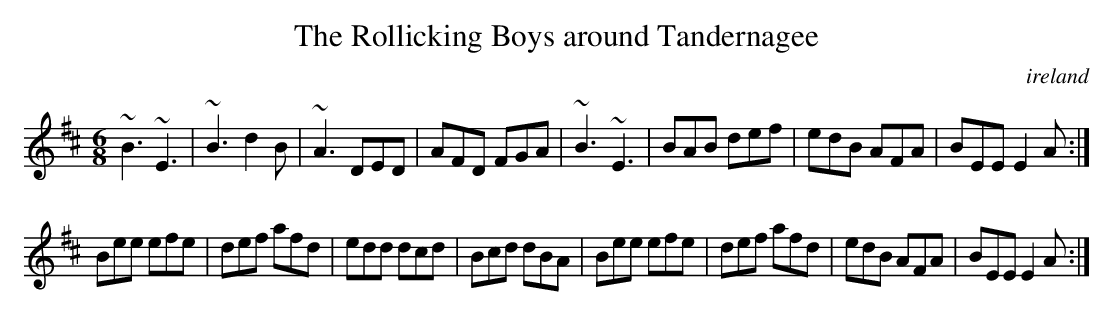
X:1
T:Rollicking Boys around Tandernagee, The
O:ireland
M:6/8
K:Edor
~B3 ~E3|~B3 d2B|~A3 DED|AFD FGA|~B3 ~E3|BAB def|edB AFA|BEE E2A:|
Bee efe|def afd|edd dcd|Bcd dBA|Bee efe|def afd|edB AFA|BEE E2A:|
